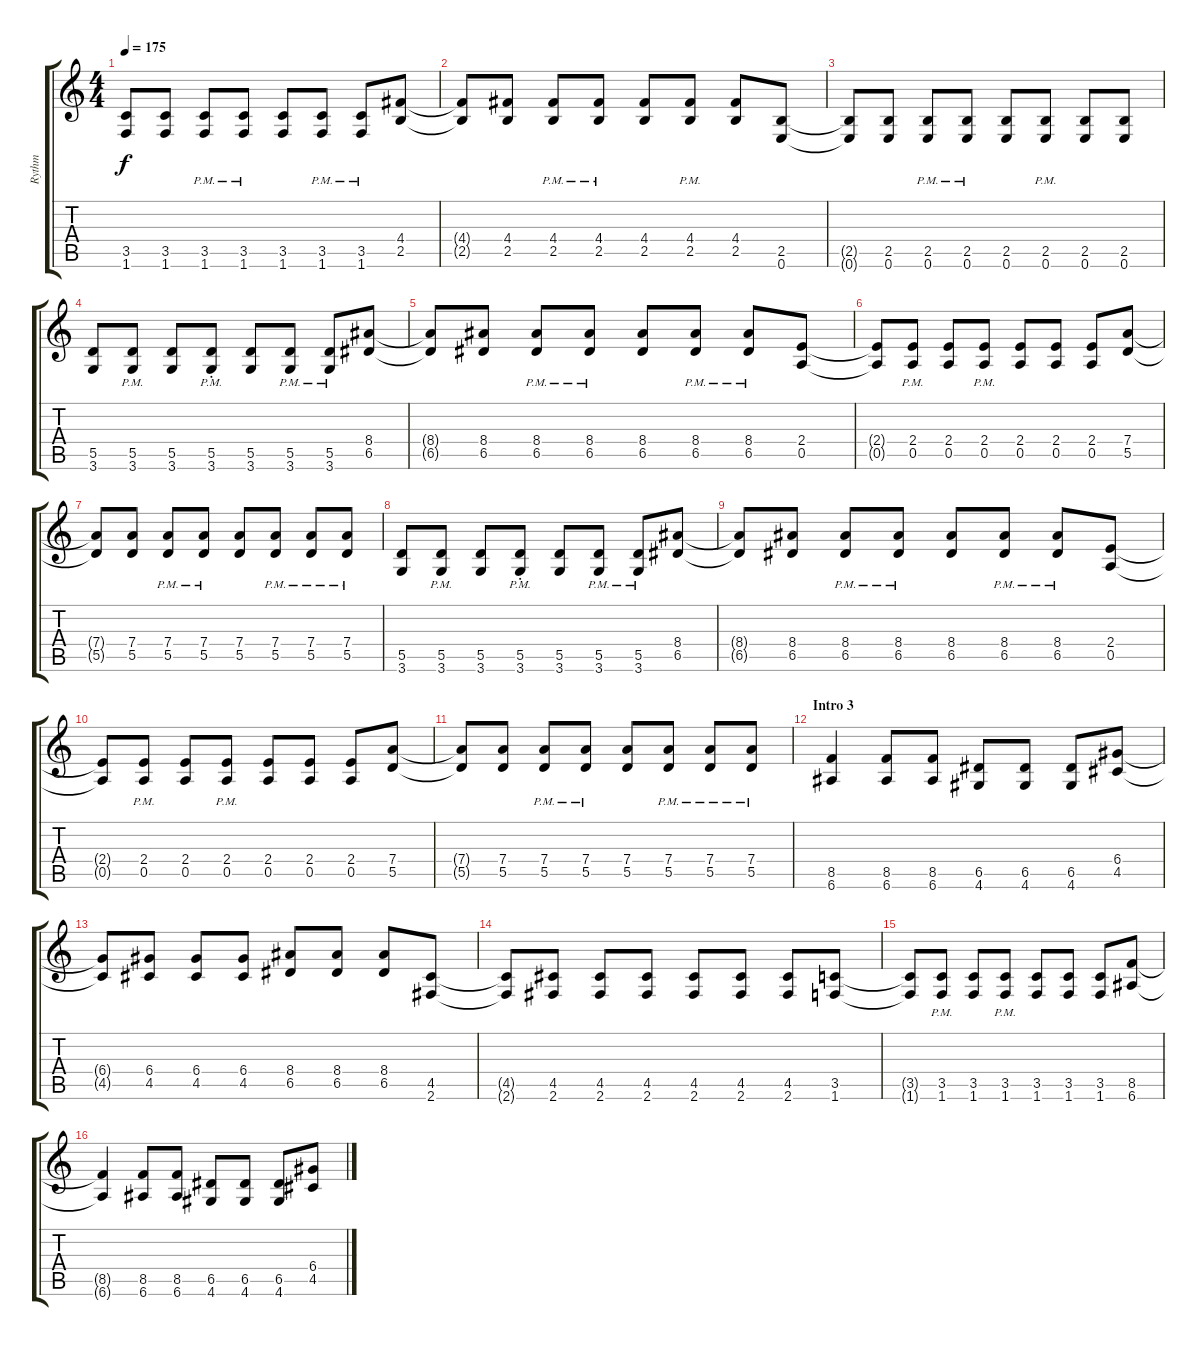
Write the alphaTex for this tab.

\track ("Rythm" "Rythm") {instrument overdrivenguitar}
\staff {score tabs}
\tuning (E4 B3 G3 D3 A2 E2) {hide}
\ts (4 4)
\tempo 175
\clef g2
\ks c
(3.5{t} 1.6{t}).8{dy f} (3.5 1.6).8 (3.5{pm} 1.6{pm}).8 (3.5{pm} 1.6{pm}).8 (3.5 1.6).8 (3.5{pm} 1.6{pm}).8 (3.5{pm} 1.6{pm}).8 (4.4 2.5).8 |
(4.4{t} 2.5{t}).8 (4.4 2.5).8 (4.4{pm} 2.5{pm}).8 (4.4{pm} 2.5{pm}).8 (4.4 2.5).8 (4.4{pm} 2.5{pm}).8 (4.4 2.5).8 (2.5 0.6).8 |
(2.5{t} 0.6{t}).8 (2.5 0.6).8 (2.5{pm} 0.6{pm}).8 (2.5{pm} 0.6{pm}).8 (2.5 0.6).8 (2.5{pm} 0.6{pm}).8 (2.5 0.6).8 (2.5 0.6).8 |
(5.5 3.6).8 (5.5{pm} 3.6{pm}).8 (5.5 3.6).8 (5.5{pm} 3.6{st}).8 (5.5 3.6).8 (5.5{pm} 3.6{pm}).8 (5.5{pm} 3.6{pm}).8 (8.4 6.5).8 |
(8.4{t} 6.5{t}).8 (8.4 6.5).8 (8.4{pm} 6.5{pm}).8 (8.4{pm} 6.5{pm}).8 (8.4 6.5).8 (8.4{pm} 6.5{pm}).8 (8.4{pm} 6.5{pm}).8 (2.4 0.5).8 |
(2.4{t} 0.5{t}).8 (2.4{pm} 0.5{pm}).8 (2.4 0.5).8 (2.4{pm} 0.5{pm}).8 (2.4 0.5).8 (2.4 0.5).8 (2.4 0.5).8 (7.4 5.5).8 |
(7.4{t} 5.5{t}).8 (7.4 5.5).8 (7.4{pm} 5.5{pm}).8 (7.4{pm} 5.5{pm}).8 (7.4 5.5).8 (7.4{pm} 5.5{pm}).8 (7.4{pm} 5.5{pm}).8 (7.4{pm} 5.5{pm}).8 |
(5.5 3.6).8 (5.5{pm} 3.6{pm}).8 (5.5 3.6).8 (5.5{pm} 3.6{st}).8 (5.5 3.6).8 (5.5{pm} 3.6{pm}).8 (5.5{pm} 3.6{pm}).8 (8.4 6.5).8 |
(8.4{t} 6.5{t}).8 (8.4 6.5).8 (8.4{pm} 6.5{pm}).8 (8.4{pm} 6.5{pm}).8 (8.4 6.5).8 (8.4{pm} 6.5{pm}).8 (8.4{pm} 6.5{pm}).8 (2.4 0.5).8 |
(2.4{t} 0.5{t}).8 (2.4{pm} 0.5{pm}).8 (2.4 0.5).8 (2.4{pm} 0.5{pm}).8 (2.4 0.5).8 (2.4 0.5).8 (2.4 0.5).8 (7.4 5.5).8 |
(7.4{t} 5.5{t}).8 (7.4 5.5).8 (7.4{pm} 5.5{pm}).8 (7.4{pm} 5.5{pm}).8 (7.4 5.5).8 (7.4{pm} 5.5{pm}).8 (7.4{pm} 5.5{pm}).8 (7.4{pm} 5.5{pm}).8 |
\section ("" "Intro 3")
(8.5 6.6).4 (8.5 6.6).8 (8.5 6.6).8 (6.5 4.6).8 (6.5 4.6).8 (6.5 4.6).8 (6.4 4.5).8 |
(6.4{t} 4.5{t}).8 (6.4 4.5).8 (6.4 4.5).8 (6.4 4.5).8 (8.4 6.5).8 (8.4 6.5).8 (8.4 6.5).8 (4.5 2.6).8 |
(4.5{t} 2.6{t}).8 (4.5 2.6).8 (4.5 2.6).8 (4.5 2.6).8 (4.5 2.6).8 (4.5 2.6).8 (4.5 2.6).8 (3.5 1.6).8 |
(3.5{t} 1.6{t}).8 (3.5{pm} 1.6{pm}).8 (3.5 1.6).8 (3.5{pm} 1.6{pm}).8 (3.5 1.6).8 (3.5 1.6).8 (3.5 1.6).8 (8.5 6.6).8 |
(8.5{t} 6.6{t}).4 (8.5 6.6).8 (8.5 6.6).8 (6.5 4.6).8 (6.5 4.6).8 (6.5 4.6).8 (6.4 4.5).8
